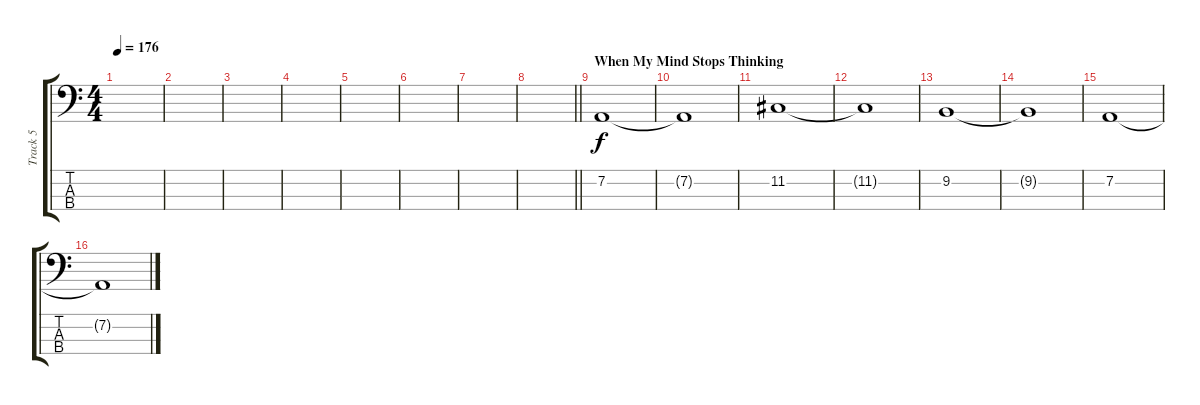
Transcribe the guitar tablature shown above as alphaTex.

\track ("Track 5" "Track 5") {instrument lead2sawtooth}
\staff {score tabs}
\tuning (G2 D2 A1 E1) {hide}
\ts (4 4)
\tempo 176
\clef f4
\ks c
|
|
|
|
|
|
|
\barLineRight lightlight
|
\section ("" "When My Mind Stops Thinking")
7.2.1 |
7.2{t}.1 |
11.2.1 |
11.2{t}.1 |
9.2.1 |
9.2{t}.1 |
7.2.1 |
7.2{t}.1
